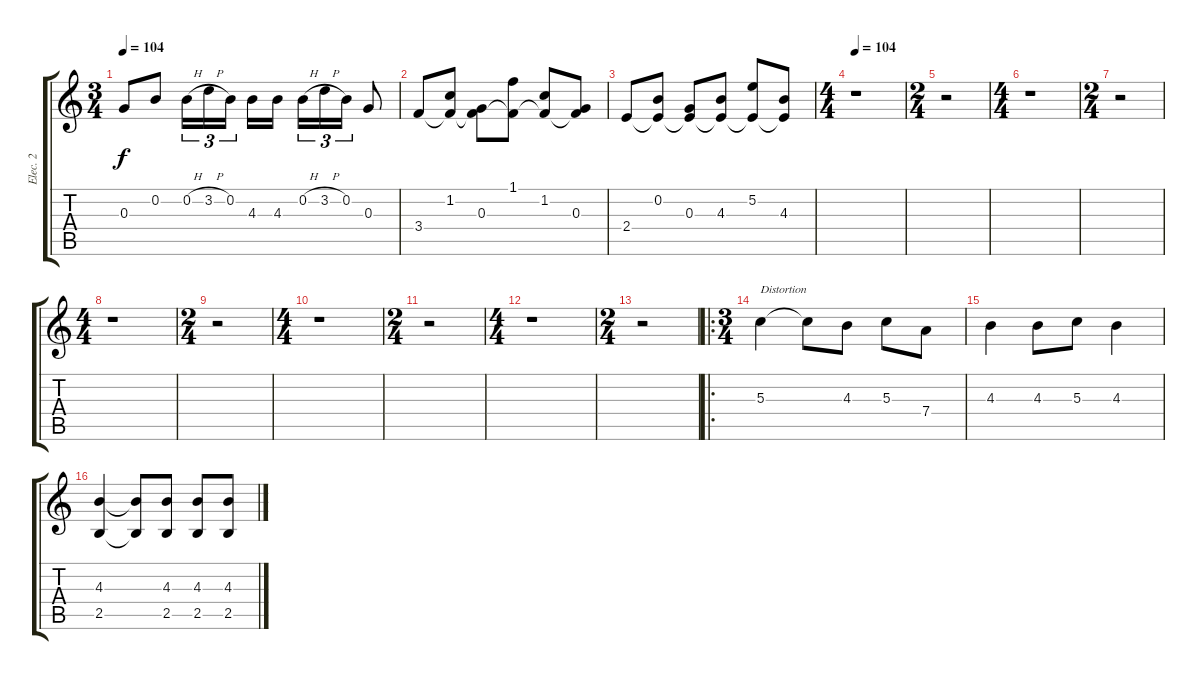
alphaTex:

\track ("Elec. 2" "Elec. 2") {instrument electricguitarclean}
\staff {score tabs}
\tuning (E4 B3 G3 D3 A2 E2) {hide}
\ts (3 4)
\tempo 104
\clef g2
\ks c
0.3.8{dy f} 0.2.8 0.2{h}.16{tu (3 2)} 3.2{h}.16{tu (3 2)} 0.2.16{tu (3 2)} 4.3.16 4.3.16 0.2{h}.16{tu (3 2)} 3.2{h}.16{tu (3 2)} 0.2.16{tu (3 2)} 0.3.8 |
3.4.8 (1.2 3.4{t}).8 (0.3 3.4{t}).8 (1.1 3.4{t}).8 (1.2 3.4{t}).8 (0.3 3.4{t}).8 |
2.4.8 (0.2 2.4{t}).8 (0.3 2.4{t}).8 (4.3 2.4{t}).8 (5.2 2.4{t}).8 (4.3 2.4{t}).8 |
\ts (4 4)
\tempo 104
r.1 |
\ts (2 4)
r.2 |
\ts (4 4)
r.1 |
\ts (2 4)
r.2 |
\ts (4 4)
r.1 |
\ts (2 4)
r.2 |
\ts (4 4)
r.1 |
\ts (2 4)
r.2 |
\ts (4 4)
r.1 |
\ts (2 4)
r.2 |
\ro
\ts (3 4)
5.3.4{txt "Distortion" instrument distortionguitar} 5.3{t}.8 4.3.8 5.3.8 7.4.8 |
4.3.4 4.3.8 5.3.8 4.3.4 |
(4.3 2.5).4 (4.3{t} 2.5{t}).8 (4.3 2.5).8 (4.3 2.5).8 (4.3 2.5).8
